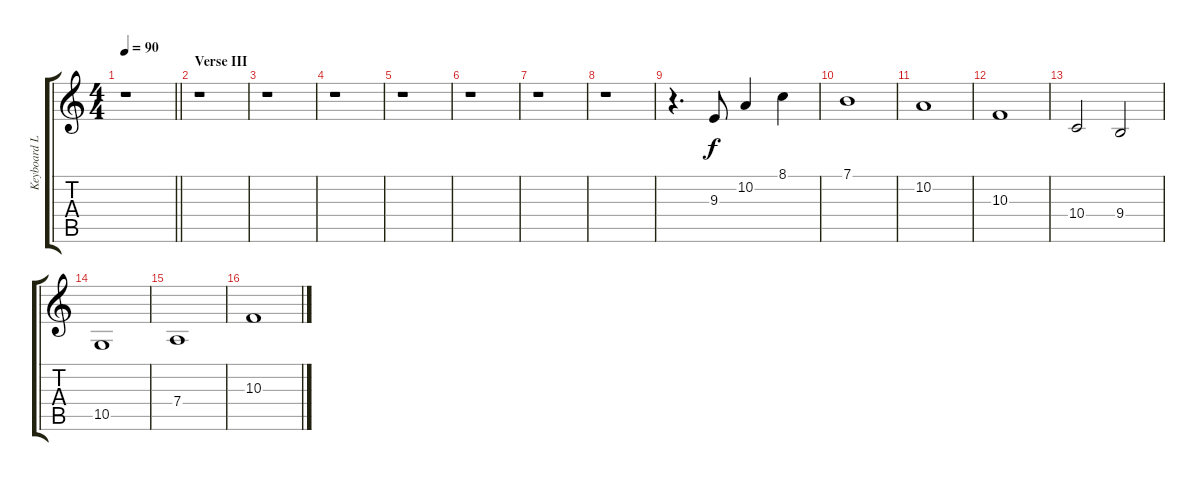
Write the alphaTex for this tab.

\track ("Keyboard Lead" "Keyboard L") {instrument synthstrings2}
\staff {score tabs}
\tuning (E4 B3 G3 D3 A2 E2) {hide}
\ts (4 4)
\tempo 90
\clef g2
\barLineRight lightlight
\ks c
r.1{dy f} |
\section ("" "Verse III")
r.1 |
r.1 |
r.1 |
r.1 |
r.1 |
r.1 |
r.1 |
r.4{d} 9.3.8 10.2.4 8.1.4 |
7.1.1 |
10.2.1 |
10.3.1 |
10.4.2 9.4.2 |
10.5.1 |
7.4.1 |
10.3.1
